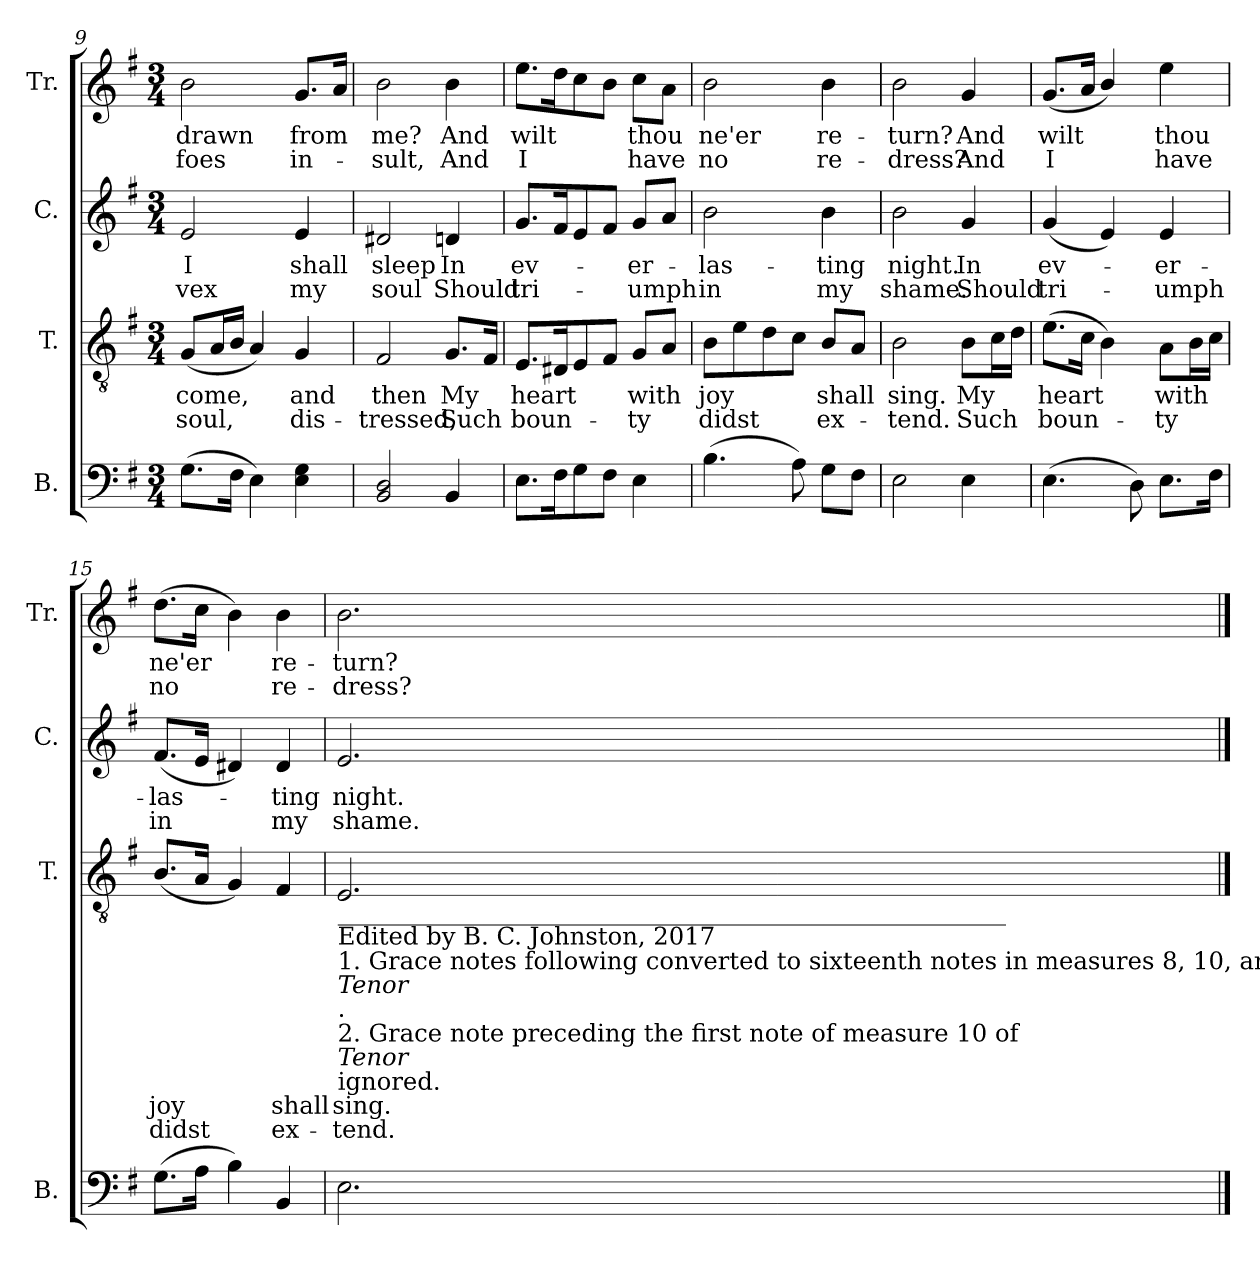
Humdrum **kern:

**kern	**kern	**text	**text	**kern	**text	**text	**kern	**text	**text
*part4	*part3	*part3	*part3	*part2	*part2	*part2	*part1	*part1	*part1
*staff4	*staff3	*staff3	*staff3	*staff2	*staff2	*staff2	*staff1	*staff1	*staff1
*I"B.	*I"T.	*	*	*I"C.	*	*	*I"Tr.	*	*
*I'B.	*I'T.	*	*	*I'C.	*	*	*I'Tr.	*	*
*clefF4	*clefGv2	*	*	*clefG2	*	*	*clefG2	*	*
*k[f#]	*k[f#]	*	*	*k[f#]	*	*	*k[f#]	*	*
*M3/4	*M3/4	*	*	*M3/4	*	*	*M3/4	*	*
=9	=9	=9	=9	=9	=9	=9	=9	=9	=9
(8.G\L	(8G/L	come,	soul,	2e/	I	vex	2b\	-drawn	foes
.	16A/L	.	.	.	.	.	.	.	.
16F#\Jk	16B/JJ	.	.	.	.	.	.	.	.
4E\)	4A/)	.	.	.	.	.	.	.	.
4E\ 4G\	4G/	and	dis-	4e/	shall	my	8.g/L	from	in-
.	.	.	.	.	.	.	16a/Jk	.	.
=10	=10	=10	=10	=10	=10	=10	=10	=10	=10
2BB/ 2D/	2F#/	then	-tressed,	2d#X/	sleep	soul	2b\	me?	-sult,
4BB/	8.G/L	My	Such	4dn/	In	Should	4b\	And	And
.	16F#/Jk	.	.	.	.	.	.	.	.
=11	=11	=11	=11	=11	=11	=11	=11	=11	=11
8.E\L	8.E/L	heart	boun-	8.g/L	ev-	tri-	8.ee\L	wilt	I
16F#\K	16D#X/K	.	.	16f#/K	.	.	16dd\K	.	.
8G\	8E/	.	.	8e/	.	.	8cc\	.	.
8F#\J	8F#/J	.	.	8f#/J	.	.	8b\J	.	.
4E\	8G/L	with	-ty	8g/L	er-	-umph	8cc\L	thou	have
.	8A/J	.	.	8a/J	.	.	8a\J	.	.
=12	=12	=12	=12	=12	=12	=12	=12	=12	=12
(4.B\	8B\L	joy	didst	2b\	-las-	in	2b\	ne'er	no
.	8e\	.	.	.	.	.	.	.	.
.	8d\	.	.	.	.	.	.	.	.
8A\)	8c\J	.	.	.	.	.	.	.	.
8G\L	8B/L	shall	ex-	4b\	-ting	my	4b\	re-	re-
8F#\J	8A/J	.	.	.	.	.	.	.	.
=13	=13	=13	=13	=13	=13	=13	=13	=13	=13
2E\	2B\	sing.	-tend.	2b\	night.	shame.	2b\	-turn?	-dress?
4E\	8B\L	My	Such	4g/	In	Should	4g/	And	And
.	16c\L	.	.	.	.	.	.	.	.
.	16d\JJ	.	.	.	.	.	.	.	.
!!LO:LB:g=z
=14	=14	=14	=14	=14	=14	=14	=14	=14	=14
(4.E\	(8.e\L	heart	boun-	(4g/	ev-	tri-	(8.g/L	wilt	I
.	16c\Jk	.	.	.	.	.	16a/Jk	.	.
.	4B\)	.	.	4e/)	.	.	4b/)	.	.
8D\)	.	.	.	.	.	.	.	.	.
8.E\L	8A\L	with	-ty	4e/	er-	-umph	4ee\	thou	have
.	16B\L	.	.	.	.	.	.	.	.
16F#\Jk	16c\JJ	.	.	.	.	.	.	.	.
=15	=15	=15	=15	=15	=15	=15	=15	=15	=15
(8.G\L	(8.B/L	joy	didst	(8.f#/L	-las-	in	(8.dd\L	ne'er	no
16A\Jk	16A/Jk	.	.	16e/Jk	.	.	16cc\Jk	.	.
4B\)	4G/)	.	.	4d#X/)	.	.	4b\)	.	.
4BB/	4F#/	shall	ex-	4d#/	-ting	my	4b\	re-	re-
=16	=16	=16	=16	=16	=16	=16	=16	=16	=16
!	!LO:TX:b:t=_______________________________________________________	!	!	!	!	!	!	!	!
!	!LO:TX:b:t=Edited by B. C. Johnston, 2017	!	!	!	!	!	!	!	!
!	!LO:TX:b:t=1. Grace notes following converted to sixteenth notes in measures 8, 10, and 14 of	!	!	!	!	!	!	!	!
!	!LO:TX:b:i:t=Tenor	!	!	!	!	!	!	!	!
!	!LO:TX:b:t=.	!	!	!	!	!	!	!	!
!	!LO:TX:b:t=2. Grace note preceding the first note of measure 10 of	!	!	!	!	!	!	!	!
!	!LO:TX:b:i:t=Tenor	!	!	!	!	!	!	!	!
!	!LO:TX:b:t=ignored.	!	!	!	!	!	!	!	!
2.E\	2.E/	sing.	-tend.	2.e/	night.	shame.	2.b\	-turn?	-dress?
==	==	==	==	==	==	==	==	==	==
*-	*-	*-	*-	*-	*-	*-	*-	*-	*-
